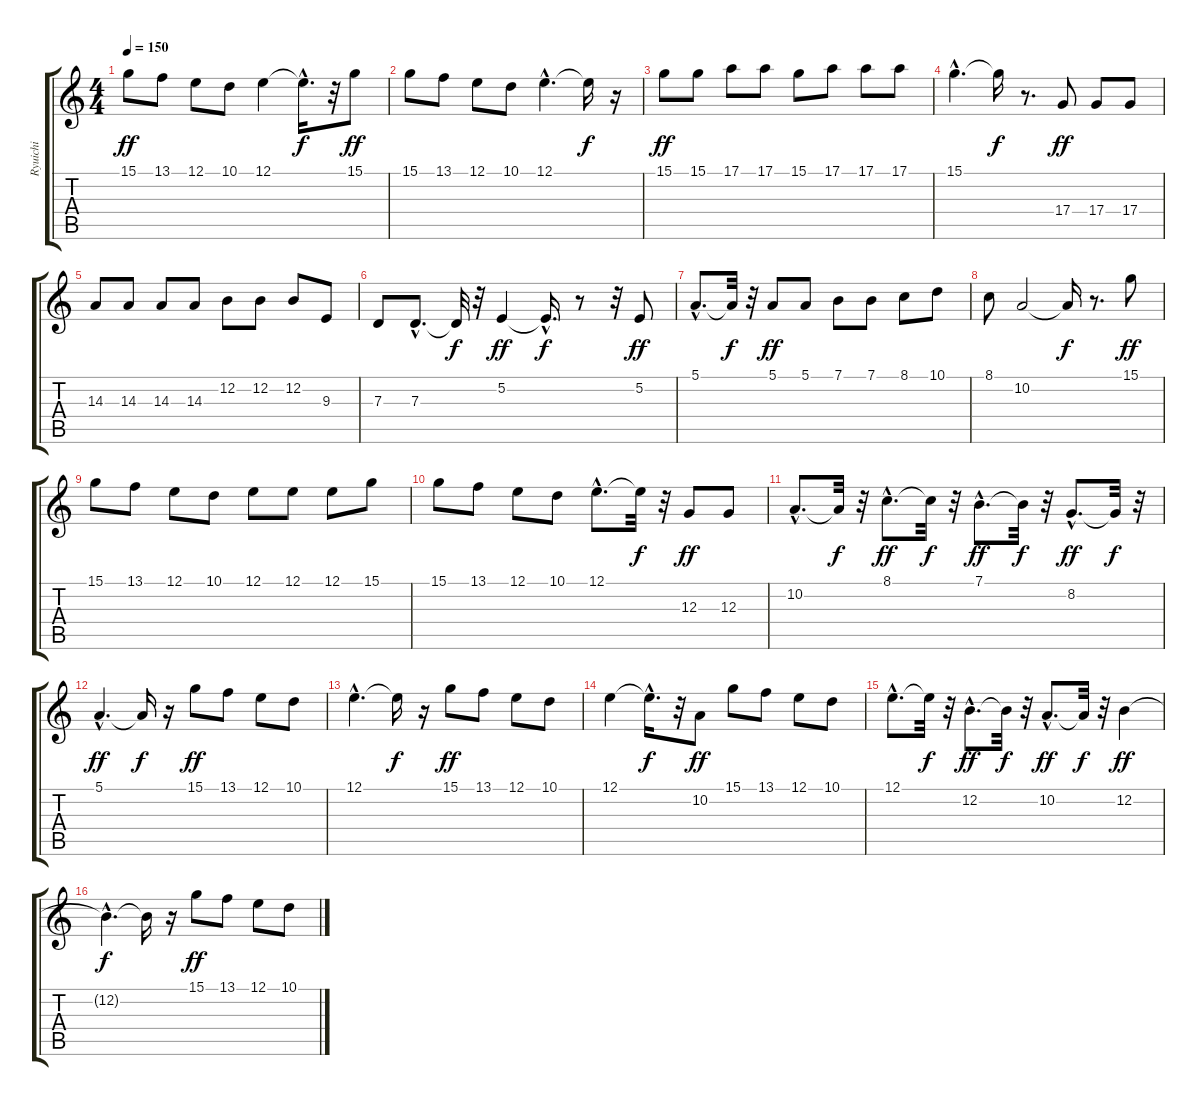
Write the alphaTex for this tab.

\track ("Ryuichi" "Ryuichi") {instrument altosax}
\staff {score tabs}
\tuning (E4 B3 G3 D3 A2 E2) {hide}
\ts (4 4)
\tempo 150
\clef g2
\ks c
15.1.8{dy ff} 13.1.8 12.1.8 10.1.8 12.1.4 12.1{hac t}.16{d dy f} r.32 15.1.8{dy ff} |
15.1.8 13.1.8 12.1.8 10.1.8 12.1{hac}.4{d} 12.1{t}.16{dy f} r.16 |
15.1.8{dy ff} 15.1.8 17.1.8 17.1.8 15.1.8 17.1.8 17.1.8 17.1.8 |
15.1{hac}.4{d} 15.1{t}.16{dy f} r.8{d} 17.4.8{dy ff} 17.4.8 17.4.8 |
14.3.8 14.3.8 14.3.8 14.3.8 12.2.8 12.2.8 12.2.8 9.3.8 |
7.3.8 7.3{hac}.8{d} 7.3{t}.32{dy f} r.32 5.2.4{dy ff} 5.2{hac t}.16{d dy f} r.8 r.32 5.2.8{dy ff} |
5.1{hac}.8{d} 5.1{t}.32{dy f} r.32 5.1.8{dy ff} 5.1.8 7.1.8 7.1.8 8.1.8 10.1.8 |
8.1.8 10.2.2 10.2{t}.16{dy f} r.8{d} 15.1.8{dy ff} |
15.1.8 13.1.8 12.1.8 10.1.8 12.1.8 12.1.8 12.1.8 15.1.8 |
15.1.8 13.1.8 12.1.8 10.1.8 12.1{hac}.8{d} 12.1{t}.32{dy f} r.32 12.3.8{dy ff} 12.3.8 |
10.2{hac}.8{d} 10.2{t}.32{dy f} r.32 8.1{hac}.8{d dy ff} 8.1{t}.32{dy f} r.32 7.1{hac}.8{d dy ff} 7.1{t}.32{dy f} r.32 8.2{hac}.8{d dy ff} 8.2{t}.32{dy f} r.32 |
5.1{hac}.4{d dy ff} 5.1{t}.16{dy f} r.16 15.1.8{dy ff} 13.1.8 12.1.8 10.1.8 |
12.1{hac}.4{d} 12.1{t}.16{dy f} r.16 15.1.8{dy ff} 13.1.8 12.1.8 10.1.8 |
12.1.4 12.1{hac t}.16{d dy f} r.32 10.2.8{dy ff} 15.1.8 13.1.8 12.1.8 10.1.8 |
12.1{hac}.8{d} 12.1{t}.32{dy f} r.32 12.2{hac}.8{d dy ff} 12.2{t}.32{dy f} r.32 10.2{hac}.8{d dy ff} 10.2{t}.32{dy f} r.32 12.2.4{dy ff} |
12.2{hac t}.4{d dy f} 12.2{t}.16 r.16 15.1.8{dy ff} 13.1.8 12.1.8 10.1.8
